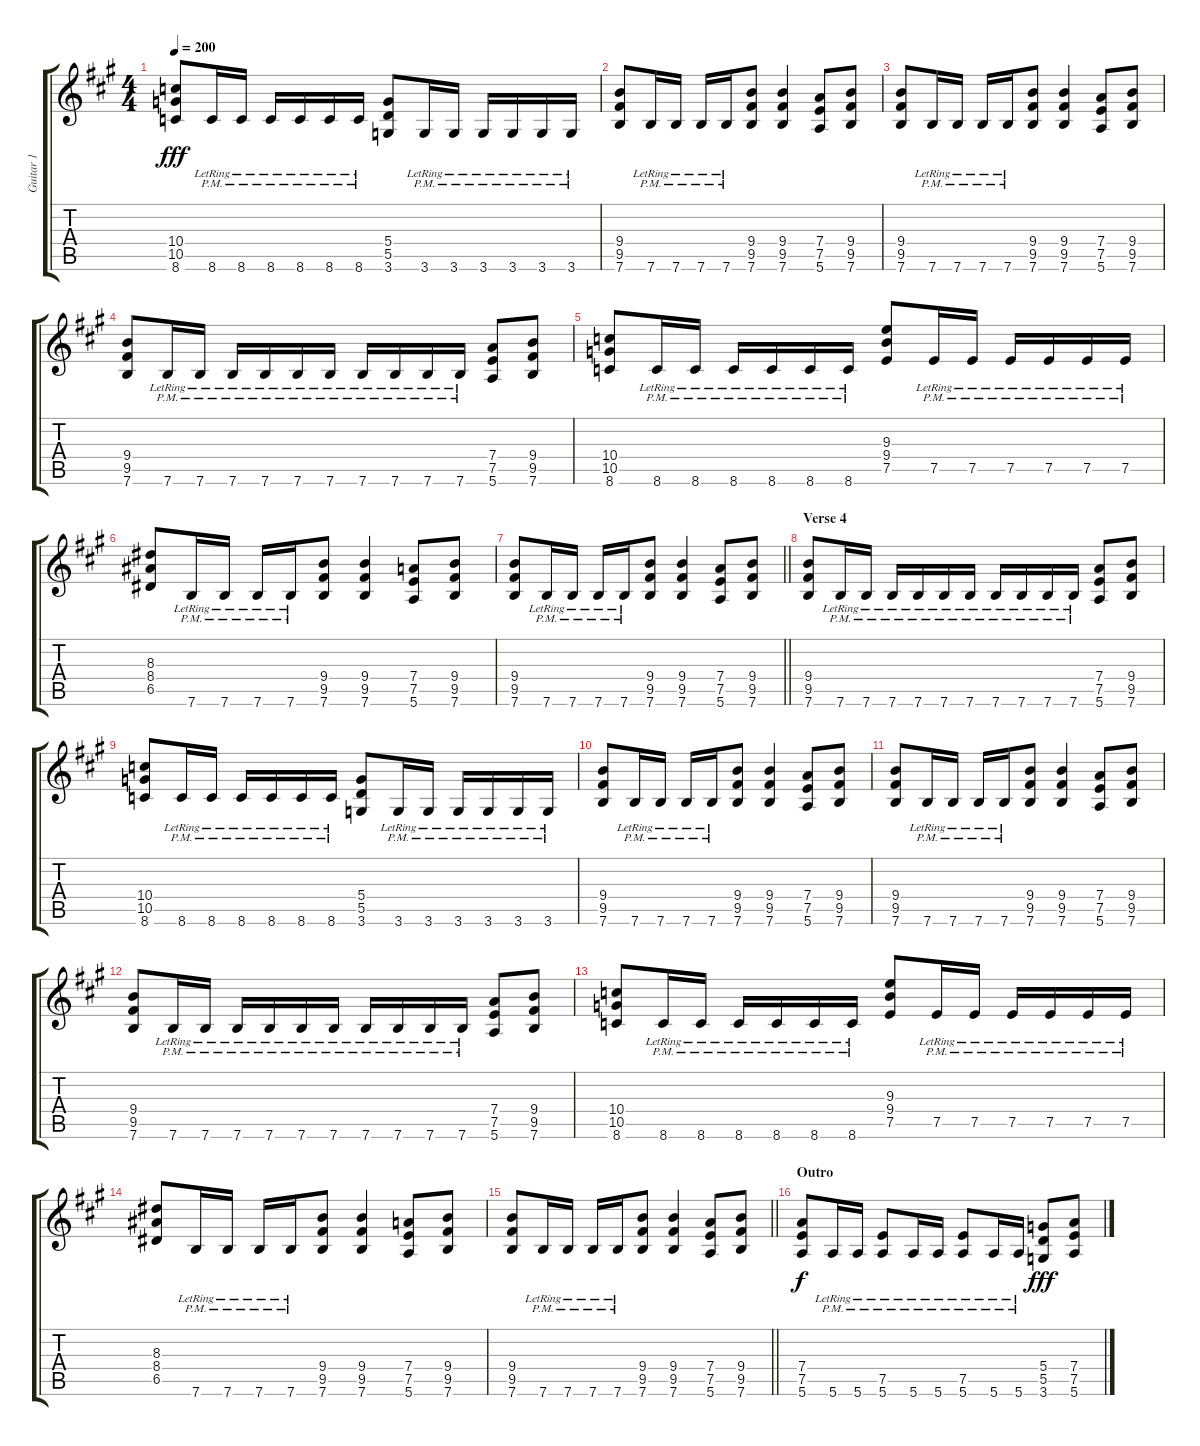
\track ("Guitar 1" "Guitar 1") {instrument distortionguitar}
\staff {score tabs}
\tuning (E4 B3 G3 D3 A2 E2) {hide}
\ts (4 4)
\tempo 200
\clef g2
\ks f#minor
(10.4 10.5 8.6).8{dy fff} 8.6{pm lr}.16 8.6{pm lr}.16 8.6{pm lr}.16 8.6{pm lr}.16 8.6{pm lr}.16 8.6{pm lr}.16 (5.4 5.5 3.6).8 3.6{pm lr}.16 3.6{pm lr}.16 3.6{pm lr}.16 3.6{pm lr}.16 3.6{pm lr}.16 3.6{pm lr}.16 |
(9.4 9.5 7.6).8 7.6{pm lr}.16 7.6{pm lr}.16 7.6{pm lr}.16 7.6{pm lr}.16 (9.4 9.5 7.6).8 (9.4 9.5 7.6).4 (7.4 7.5 5.6).8 (9.4 9.5 7.6).8 |
(9.4 9.5 7.6).8 7.6{pm lr}.16 7.6{pm lr}.16 7.6{pm lr}.16 7.6{pm lr}.16 (9.4 9.5 7.6).8 (9.4 9.5 7.6).4 (7.4 7.5 5.6).8 (9.4 9.5 7.6).8 |
(9.4 9.5 7.6).8 7.6{pm lr}.16 7.6{pm lr}.16 7.6{pm lr}.16 7.6{pm lr}.16 7.6{pm lr}.16 7.6{pm lr}.16 7.6{pm lr}.16 7.6{pm lr}.16 7.6{pm lr}.16 7.6{pm lr}.16 (7.4 7.5 5.6).8 (9.4 9.5 7.6).8 |
(10.4 10.5 8.6).8 8.6{pm lr}.16 8.6{pm lr}.16 8.6{pm lr}.16 8.6{pm lr}.16 8.6{pm lr}.16 8.6{pm lr}.16 (9.3 9.4 7.5).8 7.5{pm lr}.16 7.5{pm lr}.16 7.5{pm lr}.16 7.5{pm lr}.16 7.5{pm lr}.16 7.5{pm lr}.16 |
(8.3 8.4 6.5).8 7.6{pm lr}.16 7.6{pm lr}.16 7.6{pm lr}.16 7.6{pm lr}.16 (9.4 9.5 7.6).8 (9.4 9.5 7.6).4 (7.4 7.5 5.6).8 (9.4 9.5 7.6).8 |
\barLineRight lightlight
(9.4 9.5 7.6).8 7.6{pm lr}.16 7.6{pm lr}.16 7.6{pm lr}.16 7.6{pm lr}.16 (9.4 9.5 7.6).8 (9.4 9.5 7.6).4 (7.4 7.5 5.6).8 (9.4 9.5 7.6).8 |
\section ("" "Verse 4")
(9.4 9.5 7.6).8 7.6{pm lr}.16 7.6{pm lr}.16 7.6{pm lr}.16 7.6{pm lr}.16 7.6{pm lr}.16 7.6{pm lr}.16 7.6{pm lr}.16 7.6{pm lr}.16 7.6{pm lr}.16 7.6{pm lr}.16 (7.4 7.5 5.6).8 (9.4 9.5 7.6).8 |
(10.4 10.5 8.6).8 8.6{pm lr}.16 8.6{pm lr}.16 8.6{pm lr}.16 8.6{pm lr}.16 8.6{pm lr}.16 8.6{pm lr}.16 (5.4 5.5 3.6).8 3.6{pm lr}.16 3.6{pm lr}.16 3.6{pm lr}.16 3.6{pm lr}.16 3.6{pm lr}.16 3.6{pm lr}.16 |
(9.4 9.5 7.6).8 7.6{pm lr}.16 7.6{pm lr}.16 7.6{pm lr}.16 7.6{pm lr}.16 (9.4 9.5 7.6).8 (9.4 9.5 7.6).4 (7.4 7.5 5.6).8 (9.4 9.5 7.6).8 |
(9.4 9.5 7.6).8 7.6{pm lr}.16 7.6{pm lr}.16 7.6{pm lr}.16 7.6{pm lr}.16 (9.4 9.5 7.6).8 (9.4 9.5 7.6).4 (7.4 7.5 5.6).8 (9.4 9.5 7.6).8 |
(9.4 9.5 7.6).8 7.6{pm lr}.16 7.6{pm lr}.16 7.6{pm lr}.16 7.6{pm lr}.16 7.6{pm lr}.16 7.6{pm lr}.16 7.6{pm lr}.16 7.6{pm lr}.16 7.6{pm lr}.16 7.6{pm lr}.16 (7.4 7.5 5.6).8 (9.4 9.5 7.6).8 |
(10.4 10.5 8.6).8 8.6{pm lr}.16 8.6{pm lr}.16 8.6{pm lr}.16 8.6{pm lr}.16 8.6{pm lr}.16 8.6{pm lr}.16 (9.3 9.4 7.5).8 7.5{pm lr}.16 7.5{pm lr}.16 7.5{pm lr}.16 7.5{pm lr}.16 7.5{pm lr}.16 7.5{pm lr}.16 |
(8.3 8.4 6.5).8 7.6{pm lr}.16 7.6{pm lr}.16 7.6{pm lr}.16 7.6{pm lr}.16 (9.4 9.5 7.6).8 (9.4 9.5 7.6).4 (7.4 7.5 5.6).8 (9.4 9.5 7.6).8 |
\barLineRight lightlight
(9.4 9.5 7.6).8 7.6{pm lr}.16 7.6{pm lr}.16 7.6{pm lr}.16 7.6{pm lr}.16 (9.4 9.5 7.6).8 (9.4 9.5 7.6).4 (7.4 7.5 5.6).8 (9.4 9.5 7.6).8 |
\section ("" "Outro")
(7.4 7.5 5.6).8{dy f} 5.6{pm lr}.16 5.6{pm lr}.16 (7.5{pm lr} 5.6{pm lr}).8 5.6{pm lr}.16 5.6{pm lr}.16 (7.5{pm lr} 5.6{pm lr}).8 5.6{pm lr}.16 5.6{pm lr}.16 (5.4 5.5 3.6).8{dy fff} (7.4 7.5 5.6).8
